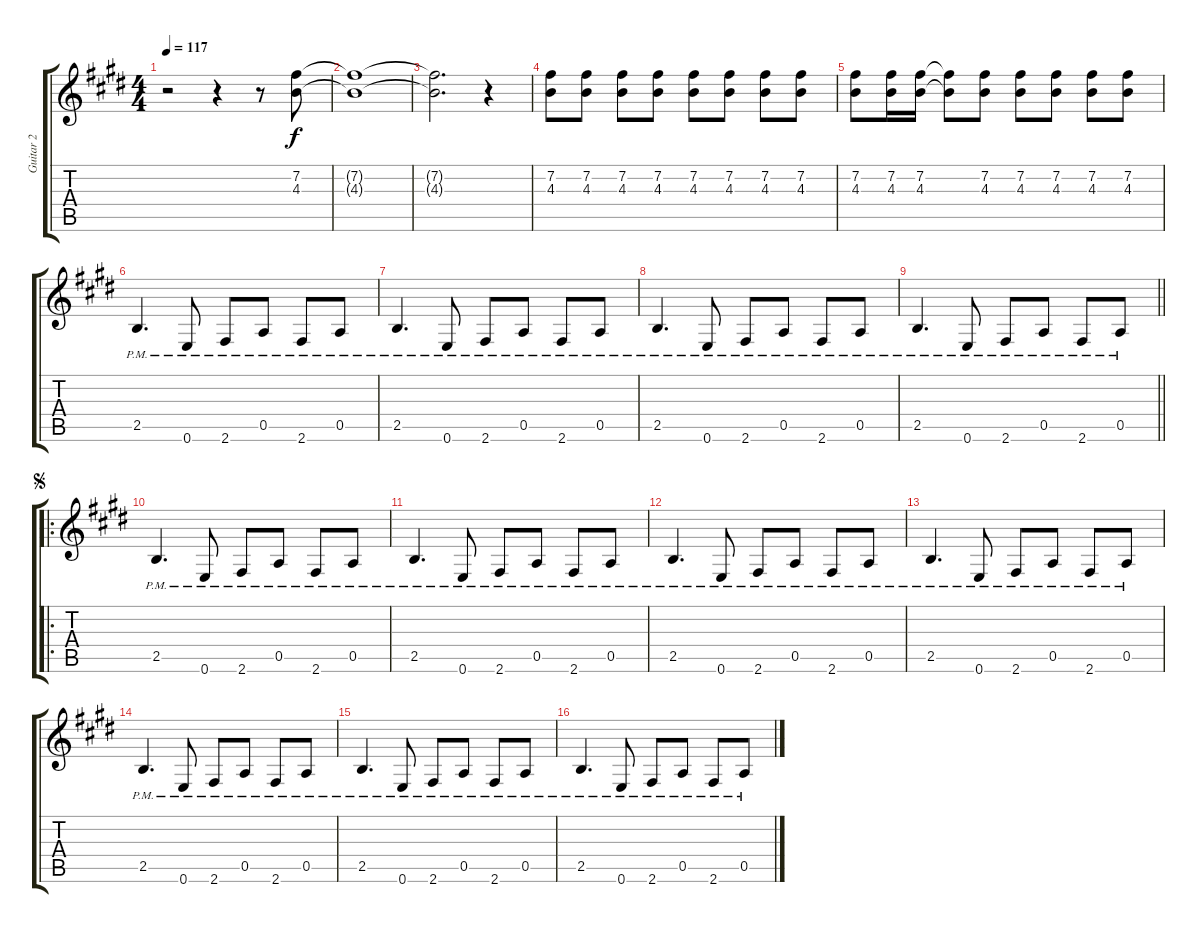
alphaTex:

\track ("Guitar 2" "Guitar 2") {instrument electricguitarclean}
\staff {score tabs}
\tuning (E4 B3 G3 D3 A2 E2) {hide}
\ts (4 4)
\tempo 117
\clef g2
\ks e
r.2{dy f instrument electricguitarclean} r.4 r.8 (7.2 4.3).8 |
\ks c#minor
(7.2{t} 4.3{t}).1 |
(7.2{t} 4.3{t}).2{d} r.4 |
(7.2 4.3).8 (7.2 4.3).8 (7.2 4.3).8 (7.2 4.3).8 (7.2 4.3).8 (7.2 4.3).8 (7.2 4.3).8 (7.2 4.3).8 |
(7.2 4.3).8 (7.2 4.3).16 (7.2 4.3).16 (7.2{t} 4.3{t}).8 (7.2 4.3).8 (7.2 4.3).8 (7.2 4.3).8 (7.2 4.3).8 (7.2 4.3).8 |
\ks e
2.5{pm}.4{d} 0.6{pm}.8 2.6{pm}.8 0.5{pm}.8 2.6{pm}.8 0.5{pm}.8 |
\ks c#minor
2.5{pm}.4{d} 0.6{pm}.8 2.6{pm}.8 0.5{pm}.8 2.6{pm}.8 0.5{pm}.8 |
2.5{pm}.4{d} 0.6{pm}.8 2.6{pm}.8 0.5{pm}.8 2.6{pm}.8 0.5{pm}.8 |
\barLineRight lightlight
2.5{pm}.4{d} 0.6{pm}.8 2.6{pm}.8 0.5{pm}.8 2.6{pm}.8 0.5{pm}.8 |
\ro
\jump segno
\ks e
2.5{pm}.4{d} 0.6{pm}.8 2.6{pm}.8 0.5{pm}.8 2.6{pm}.8 0.5{pm}.8 |
\ks c#minor
2.5{pm}.4{d} 0.6{pm}.8 2.6{pm}.8 0.5{pm}.8 2.6{pm}.8 0.5{pm}.8 |
2.5{pm}.4{d} 0.6{pm}.8 2.6{pm}.8 0.5{pm}.8 2.6{pm}.8 0.5{pm}.8 |
2.5{pm}.4{d} 0.6{pm}.8 2.6{pm}.8 0.5{pm}.8 2.6{pm}.8 0.5{pm}.8 |
\ks e
2.5{pm}.4{d} 0.6{pm}.8 2.6{pm}.8 0.5{pm}.8 2.6{pm}.8 0.5{pm}.8 |
\ks c#minor
2.5{pm}.4{d} 0.6{pm}.8 2.6{pm}.8 0.5{pm}.8 2.6{pm}.8 0.5{pm}.8 |
2.5{pm}.4{d} 0.6{pm}.8 2.6{pm}.8 0.5{pm}.8 2.6{pm}.8 0.5{pm}.8
